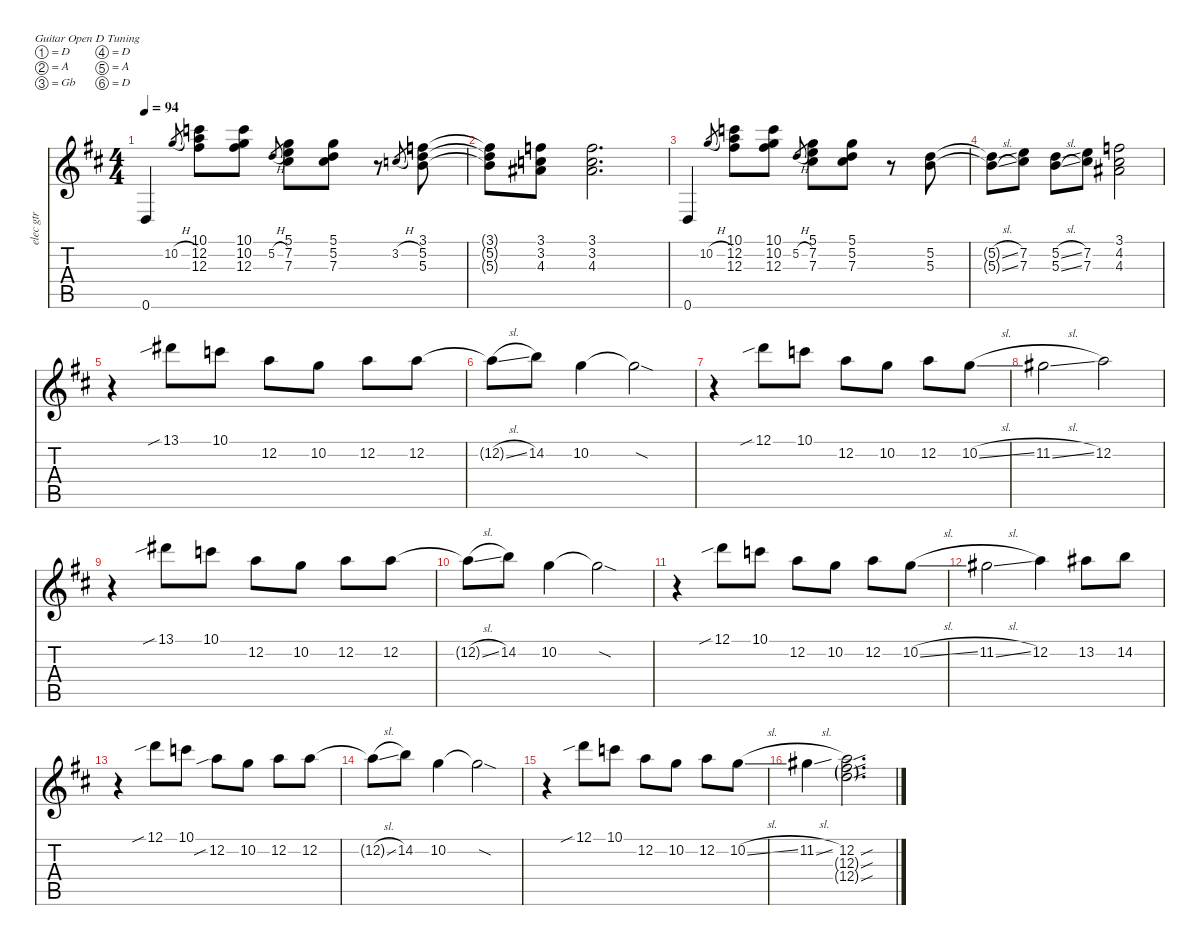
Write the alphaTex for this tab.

\defaultSystemsLayout 4
\hideDynamics
\bracketExtendMode nobrackets
\otherSystemsTrackNameOrientation horizontal
\track ("elec gtr" "elec gtr") {instrument electricguitarclean}
\staff {score tabs}
\tuning (D4 A3 Gb3 D3 A2 D2)
\ts (4 4)
\tempo 94
\clef g2
\ks d
0.6{acc forcenatural}.4{dy mf} 10.2{h acc forcenatural}.8{gr} (10.1{acc forcenatural} 12.2{acc forcenatural} 12.3{acc #}).8 (10.1{acc forcenatural} 10.2{acc forcenatural} 12.3{acc #}).8 5.2{h acc forcenatural}.8{gr} (5.1{acc forcenatural} 7.2{acc forcenatural} 7.3{acc #}).8 (5.1{acc forcenatural} 5.2{acc forcenatural} 7.3{acc #}).8 r.8 3.2{h acc forcenatural}.8{gr} (3.1{acc forcenatural} 5.2{acc forcenatural} 5.3{acc forcenatural}).8 |
(3.1{t acc forcenatural} 5.2{t acc forcenatural} 5.3{t acc forcenatural}).8 (3.1{acc forcenatural} 3.2{acc forcenatural} 4.3{acc #}).8 (3.1{acc forcenatural} 3.2{acc forcenatural} 4.3{acc #}).2{d} |
0.6{acc forcenatural}.4 10.2{h acc forcenatural}.8{gr} (10.1{acc forcenatural} 12.2{acc forcenatural} 12.3{acc #}).8 (10.1{acc forcenatural} 10.2{acc forcenatural} 12.3{acc #}).8 5.2{h acc forcenatural}.8{gr} (5.1{acc forcenatural} 7.2{acc forcenatural} 7.3{acc #}).8 (5.1{acc forcenatural} 5.2{acc forcenatural} 7.3{acc #}).8 r.8 (5.2{acc forcenatural} 5.3{acc forcenatural}).8 |
(5.2{sl t acc forcenatural} 5.3{sl t acc forcenatural}).8 (7.2{acc forcenatural} 7.3{acc #}).8 (5.2{sl acc forcenatural} 5.3{sl acc forcenatural}).8 (7.2{acc forcenatural} 7.3{acc #}).8 (3.1{acc forcenatural} 4.2{acc #} 4.3{acc #}).2 |
r.4 13.1{sib acc #}.8 10.1{acc forcenatural}.8 12.2{acc forcenatural}.8 10.2{acc forcenatural}.8 12.2{acc forcenatural}.8 12.2{acc forcenatural}.8 |
12.2{sl t acc forcenatural}.8 14.2{acc forcenatural}.8 10.2{acc forcenatural}.4 10.2{sod t acc forcenatural}.2 |
r.4 12.1{sib acc forcenatural}.8 10.1{acc forcenatural}.8 12.2{acc forcenatural}.8 10.2{acc forcenatural}.8 12.2{acc forcenatural}.8 10.2{sl acc forcenatural}.8 |
11.2{sl acc #}.2 12.2{acc forcenatural}.2 |
r.4 13.1{sib acc #}.8 10.1{acc forcenatural}.8 12.2{acc forcenatural}.8 10.2{acc forcenatural}.8 12.2{acc forcenatural}.8 12.2{acc forcenatural}.8 |
12.2{sl t acc forcenatural}.8 14.2{acc forcenatural}.8 10.2{acc forcenatural}.4 10.2{sod t acc forcenatural}.2 |
r.4 12.1{sib acc forcenatural}.8 10.1{acc forcenatural}.8 12.2{acc forcenatural}.8 10.2{acc forcenatural}.8 12.2{acc forcenatural}.8 10.2{sl acc forcenatural}.8 |
11.2{sl acc #}.2 12.2{acc forcenatural}.4 13.2{acc #}.8 14.2{acc forcenatural}.8 |
r.4 12.1{sib acc forcenatural}.8 10.1{acc forcenatural}.8 12.2{sib acc forcenatural}.8 10.2{acc forcenatural}.8 12.2{acc forcenatural}.8 12.2{acc forcenatural}.8 |
12.2{sl t acc forcenatural}.8 14.2{acc forcenatural}.8 10.2{acc forcenatural}.4 10.2{sod t acc forcenatural}.2 |
r.4 12.1{sib acc forcenatural}.8 10.1{acc forcenatural}.8 12.2{acc forcenatural}.8 10.2{acc forcenatural}.8 12.2{acc forcenatural}.8 10.2{sl acc forcenatural}.8 |
11.2{sl acc #}.4 (12.2{sou acc forcenatural} 12.3{sou g acc #} 12.4{sou g acc forcenatural}).2{d}
